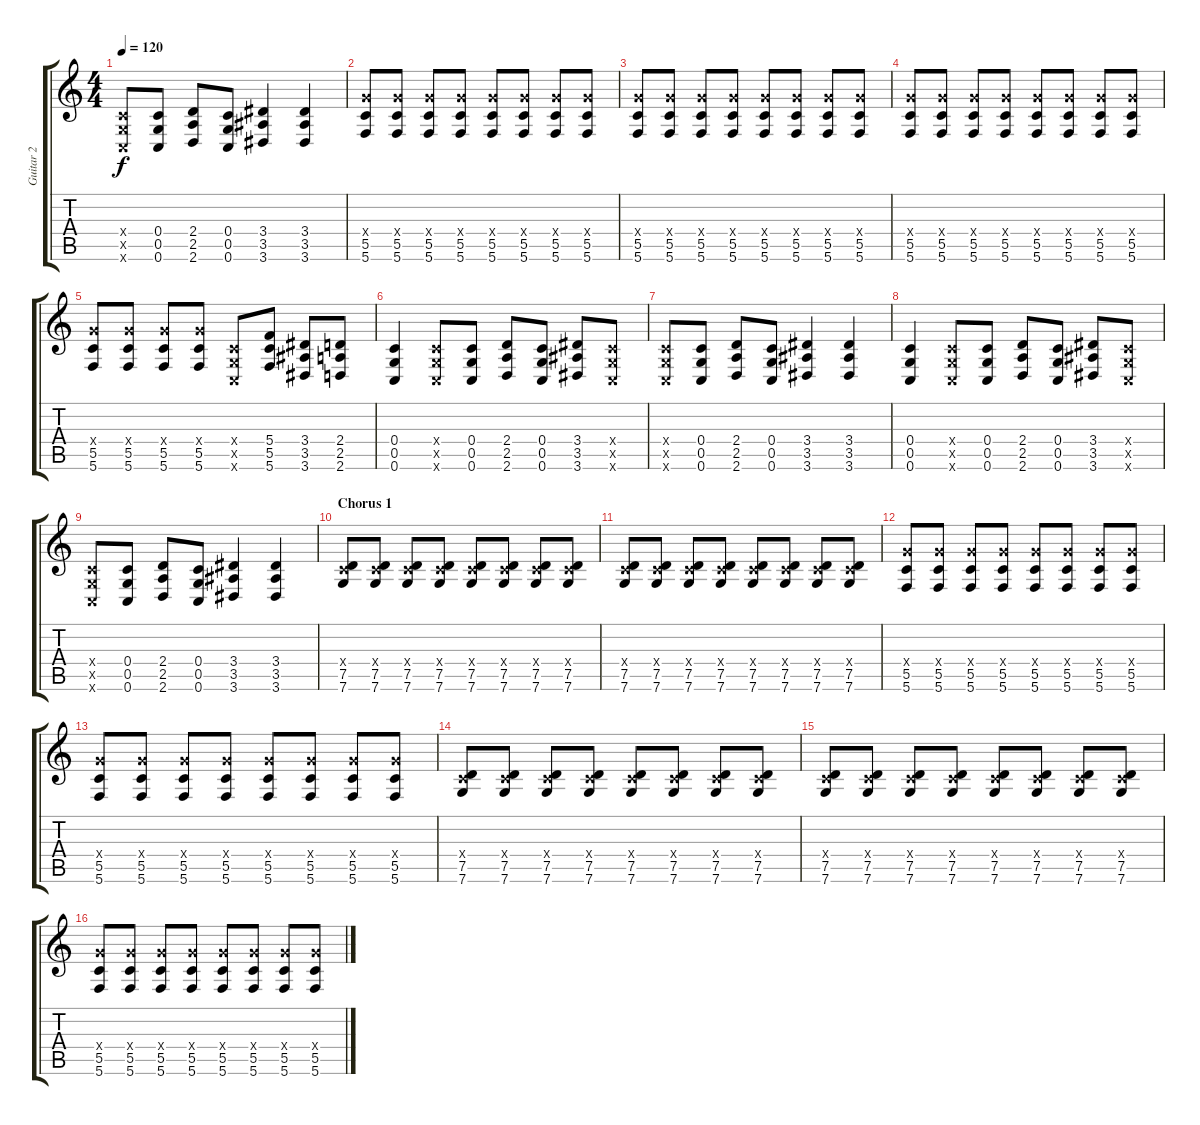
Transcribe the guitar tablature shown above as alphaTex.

\track ("Guitar 2" "Guitar 2") {instrument distortionguitar}
\staff {score tabs}
\tuning (D4 A3 F3 C3 G2 C2) {hide}
\ts (4 4)
\tempo 120
\clef g2
\ks c
(0.4{x} 0.5{x} 0.6{x}).8{dy f} (0.4 0.5 0.6).8 (2.4 2.5 2.6).8 (0.4 0.5 0.6).8 (3.4 3.5 3.6).4 (3.4 3.5 3.6).4 |
(7.4{x} 5.5 5.6).8 (7.4{x} 5.5 5.6).8 (7.4{x} 5.5 5.6).8 (7.4{x} 5.5 5.6).8 (7.4{x} 5.5 5.6).8 (7.4{x} 5.5 5.6).8 (7.4{x} 5.5 5.6).8 (7.4{x} 5.5 5.6).8 |
(7.4{x} 5.5 5.6).8 (7.4{x} 5.5 5.6).8 (7.4{x} 5.5 5.6).8 (7.4{x} 5.5 5.6).8 (7.4{x} 5.5 5.6).8 (7.4{x} 5.5 5.6).8 (7.4{x} 5.5 5.6).8 (7.4{x} 5.5 5.6).8 |
(7.4{x} 5.5 5.6).8 (7.4{x} 5.5 5.6).8 (7.4{x} 5.5 5.6).8 (7.4{x} 5.5 5.6).8 (7.4{x} 5.5 5.6).8 (7.4{x} 5.5 5.6).8 (7.4{x} 5.5 5.6).8 (7.4{x} 5.5 5.6).8 |
(7.4{x} 5.5 5.6).8 (7.4{x} 5.5 5.6).8 (7.4{x} 5.5 5.6).8 (7.4{x} 5.5 5.6).8 (0.4{x} 0.5{x} 0.6{x}).8 (5.4 5.5 5.6).8 (3.4 3.5 3.6).8 (2.4 2.5 2.6).8 |
(0.4 0.5 0.6).4 (0.4{x} 0.5{x} 0.6{x}).8 (0.4 0.5 0.6).8 (2.4 2.5 2.6).8 (0.4 0.5 0.6).8 (3.4 3.5 3.6).8 (0.4{x} 0.5{x} 0.6{x}).8 |
(0.4{x} 0.5{x} 0.6{x}).8 (0.4 0.5 0.6).8 (2.4 2.5 2.6).8 (0.4 0.5 0.6).8 (3.4 3.5 3.6).4 (3.4 3.5 3.6).4 |
(0.4 0.5 0.6).4 (0.4{x} 0.5{x} 0.6{x}).8 (0.4 0.5 0.6).8 (2.4 2.5 2.6).8 (0.4 0.5 0.6).8 (3.4 3.5 3.6).8 (0.4{x} 0.5{x} 0.6{x}).8 |
(0.4{x} 0.5{x} 0.6{x}).8 (0.4 0.5 0.6).8 (2.4 2.5 2.6).8 (0.4 0.5 0.6).8 (3.4 3.5 3.6).4 (3.4 3.5 3.6).4 |
\section ("" "Chorus 1")
(0.4{x} 7.5 7.6).8 (0.4{x} 7.5 7.6).8 (0.4{x} 7.5 7.6).8 (0.4{x} 7.5 7.6).8 (0.4{x} 7.5 7.6).8 (0.4{x} 7.5 7.6).8 (0.4{x} 7.5 7.6).8 (0.4{x} 7.5 7.6).8 |
(0.4{x} 7.5 7.6).8 (0.4{x} 7.5 7.6).8 (0.4{x} 7.5 7.6).8 (0.4{x} 7.5 7.6).8 (0.4{x} 7.5 7.6).8 (0.4{x} 7.5 7.6).8 (0.4{x} 7.5 7.6).8 (0.4{x} 7.5 7.6).8 |
(7.4{x} 5.5 5.6).8 (7.4{x} 5.5 5.6).8 (7.4{x} 5.5 5.6).8 (7.4{x} 5.5 5.6).8 (7.4{x} 5.5 5.6).8 (7.4{x} 5.5 5.6).8 (7.4{x} 5.5 5.6).8 (7.4{x} 5.5 5.6).8 |
(7.4{x} 5.5 5.6).8 (7.4{x} 5.5 5.6).8 (7.4{x} 5.5 5.6).8 (7.4{x} 5.5 5.6).8 (7.4{x} 5.5 5.6).8 (7.4{x} 5.5 5.6).8 (7.4{x} 5.5 5.6).8 (7.4{x} 5.5 5.6).8 |
(0.4{x} 7.5 7.6).8 (0.4{x} 7.5 7.6).8 (0.4{x} 7.5 7.6).8 (0.4{x} 7.5 7.6).8 (0.4{x} 7.5 7.6).8 (0.4{x} 7.5 7.6).8 (0.4{x} 7.5 7.6).8 (0.4{x} 7.5 7.6).8 |
(0.4{x} 7.5 7.6).8 (0.4{x} 7.5 7.6).8 (0.4{x} 7.5 7.6).8 (0.4{x} 7.5 7.6).8 (0.4{x} 7.5 7.6).8 (0.4{x} 7.5 7.6).8 (0.4{x} 7.5 7.6).8 (0.4{x} 7.5 7.6).8 |
(7.4{x} 5.5 5.6).8 (7.4{x} 5.5 5.6).8 (7.4{x} 5.5 5.6).8 (7.4{x} 5.5 5.6).8 (7.4{x} 5.5 5.6).8 (7.4{x} 5.5 5.6).8 (7.4{x} 5.5 5.6).8 (7.4{x} 5.5 5.6).8
